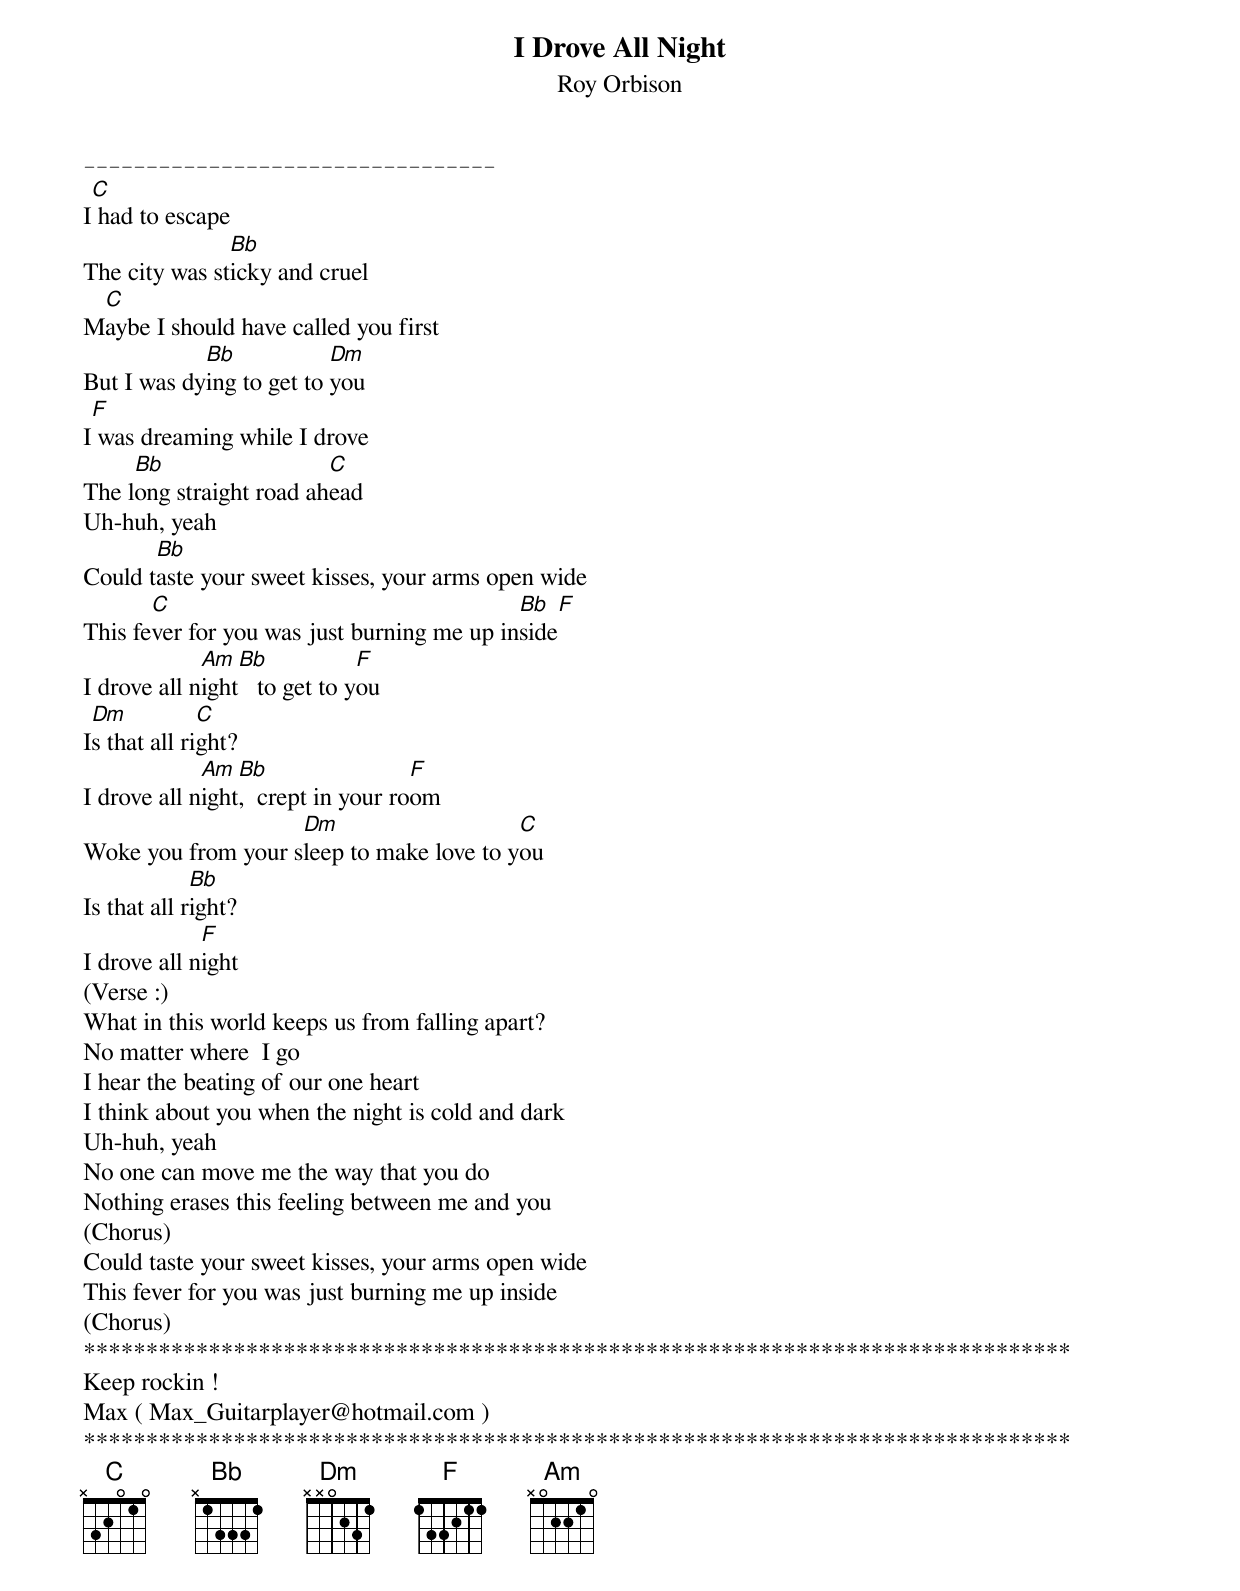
{t:I Drove All Night}
{st:Roy Orbison}

{sot}
---------------------------------
{eot}
I[C] had to escape
The city was st[Bb]icky and cruel
M[C]aybe I should have called you first
But I was dy[Bb]ing to get to [Dm]you
I[F] was dreaming while I drove
The l[Bb]ong straight road ah[C]ead
Uh-huh, yeah
Could t[Bb]aste your sweet kisses, your arms open wide
This fe[C]ver for you was just burning me up in[Bb]side[F]
I drove all n[Am]ight[Bb]   to get to y[F]ou
I[Dm]s that all ri[C]ght?
I drove all n[Am]ight[Bb],  crept in your ro[F]om
Woke you from your s[Dm]leep to make love to y[C]ou
Is that all r[Bb]ight?
I drove all n[F]ight
(Verse :)
What in this world keeps us from falling apart?
No matter where  I go
I hear the beating of our one heart
I think about you when the night is cold and dark
Uh-huh, yeah
No one can move me the way that you do
Nothing erases this feeling between me and you
(Chorus)
Could taste your sweet kisses, your arms open wide
This fever for you was just burning me up inside
(Chorus)
*******************************************************************************
Keep rockin !
Max ( Max_Guitarplayer@hotmail.com )
*******************************************************************************
